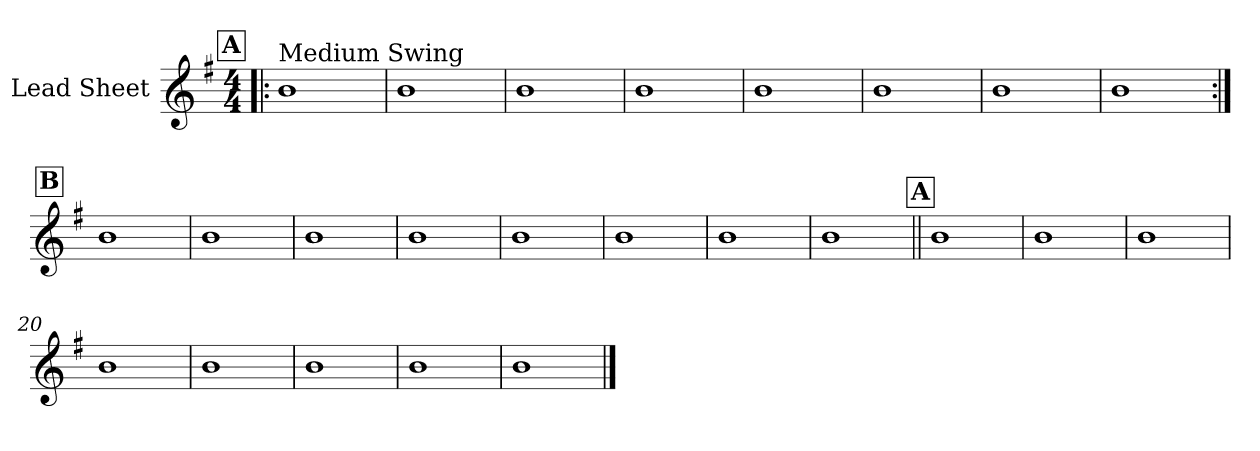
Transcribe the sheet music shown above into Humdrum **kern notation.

**kern
*part1
*staff1
*I"Lead Sheet
*clefG2
*k[f#]
*e:
*M4/4
!!LO:REH:place=s1:a:fs=14:t=A
=1!|:
!LO:TX:a:t=Medium Swing
1b
=2
1b
=3
1b
=4
1b
!!LO:LB:g=z
=5
1b
=6
1b
=7
1b
=8
1b
!!LO:LB:g=z
!!LO:REH:place=s1:a:fs=14:t=B
=9:|!
1b
=10
1b
=11
1b
=12
1b
!!LO:LB:g=z
=13
1b
=14
1b
=15
1b
=16
1b
!!LO:LB:g=z
!!LO:REH:place=s1:a:fs=14:t=A
=17||
1b
=18
1b
=19
1b
=20
1b
!!LO:LB:g=z
=21
1b
=22
1b
=23
1b
=24
1b
==
*-
